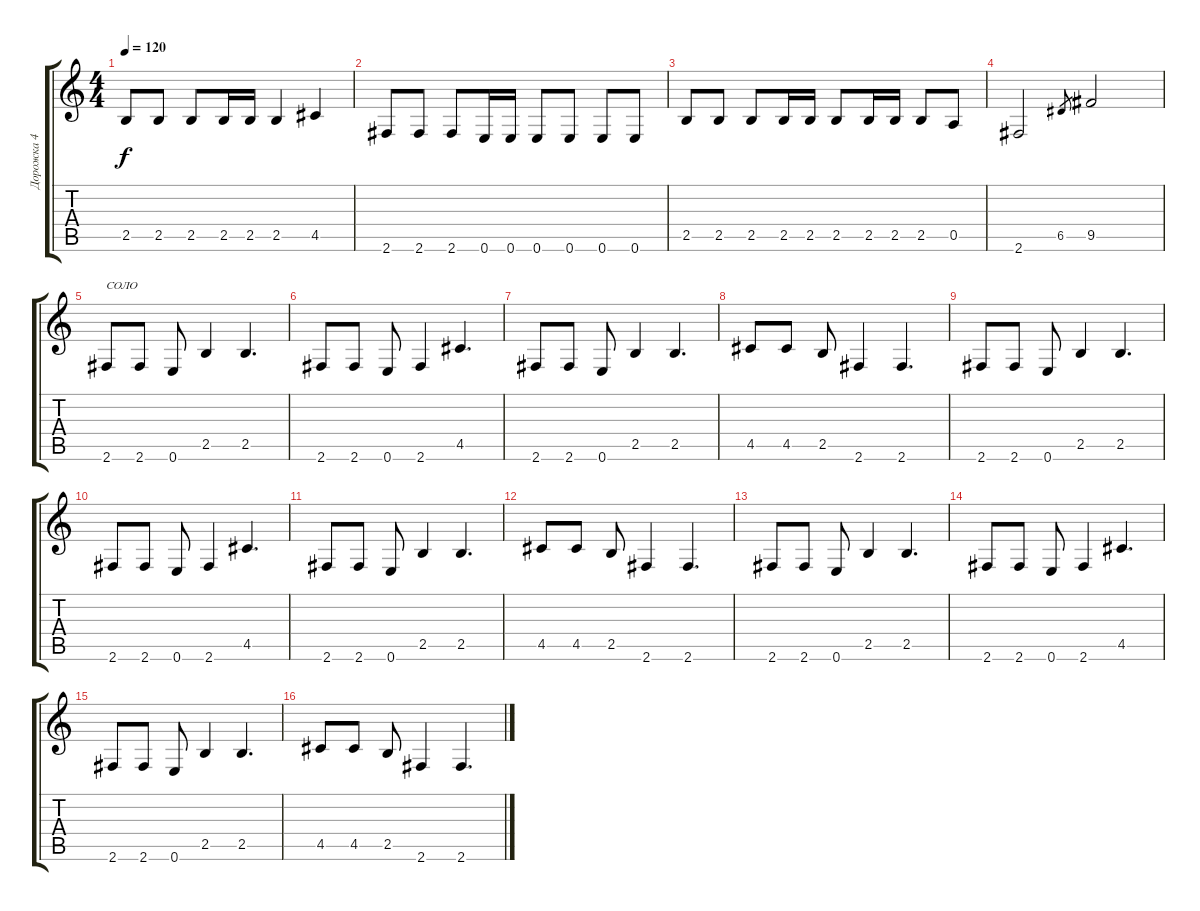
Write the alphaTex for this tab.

\track ("Дорожка 4" "Дорожка 4") {instrument electricbasspick}
\staff {score tabs}
\tuning (E4 B3 G3 D3 A2 E2) {hide}
\ts (4 4)
\tempo 120
\clef g2
\ks c
2.5.8{dy f} 2.5.8 2.5.8 2.5.16 2.5.16 2.5.4 4.5.4 |
2.6.8 2.6.8 2.6.8 0.6.16 0.6.16 0.6.8 0.6.8 0.6.8 0.6.8 |
2.5.8 2.5.8 2.5.8 2.5.16 2.5.16 2.5.8 2.5.16 2.5.16 2.5.8 0.5.8 |
2.6.2 6.5.8{gr} 9.5.2 |
2.6.8{txt "СОЛО"} 2.6.8 0.6.8 2.5.4 2.5.4{d} |
2.6.8 2.6.8 0.6.8 2.6.4 4.5.4{d} |
2.6.8 2.6.8 0.6.8 2.5.4 2.5.4{d} |
4.5.8 4.5.8 2.5.8 2.6.4 2.6.4{d} |
2.6.8 2.6.8 0.6.8 2.5.4 2.5.4{d} |
2.6.8 2.6.8 0.6.8 2.6.4 4.5.4{d} |
2.6.8 2.6.8 0.6.8 2.5.4 2.5.4{d} |
4.5.8 4.5.8 2.5.8 2.6.4 2.6.4{d} |
2.6.8 2.6.8 0.6.8 2.5.4 2.5.4{d} |
2.6.8 2.6.8 0.6.8 2.6.4 4.5.4{d} |
2.6.8 2.6.8 0.6.8 2.5.4 2.5.4{d} |
4.5.8 4.5.8 2.5.8 2.6.4 2.6.4{d}
